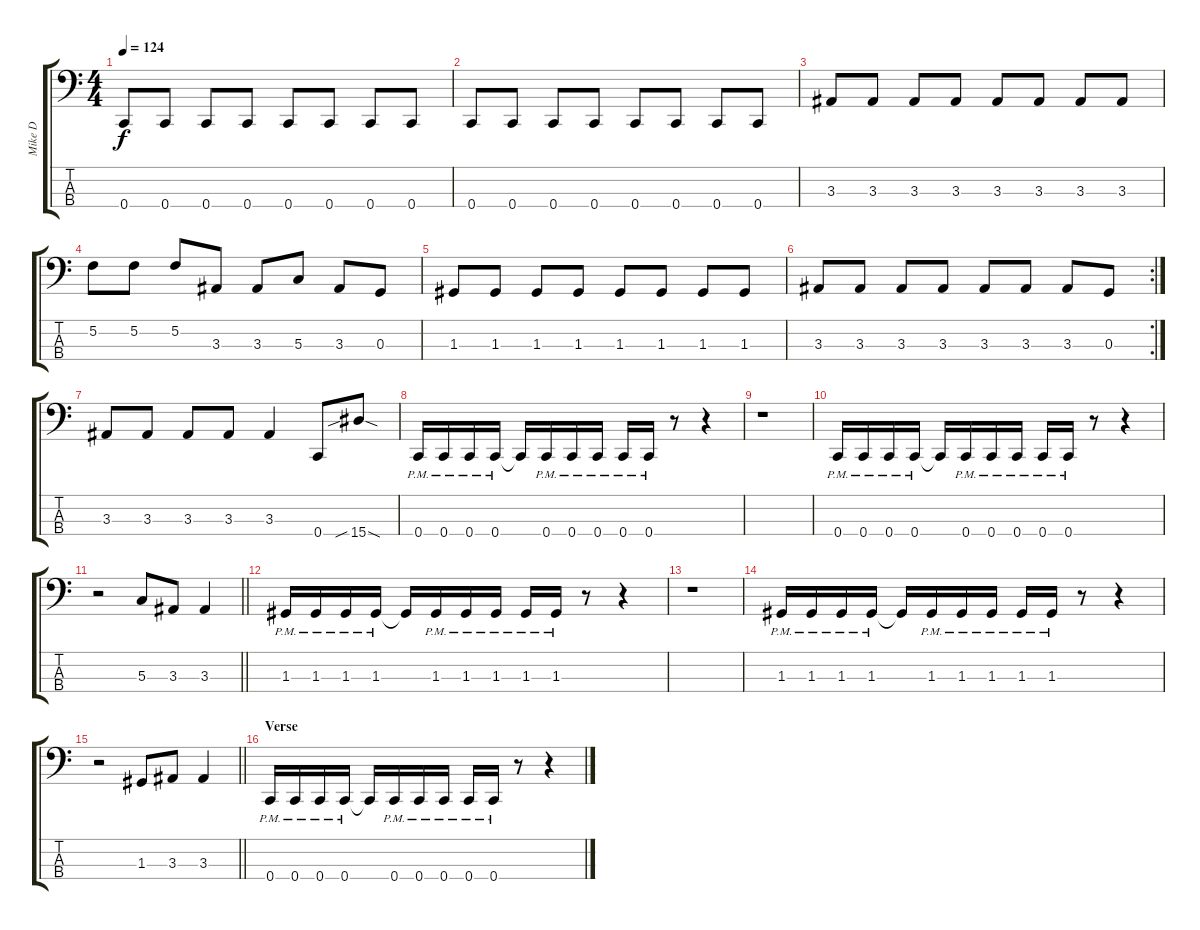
\track ("Mike D" "Mike D") {instrument electricbasspick}
\staff {score tabs}
\tuning (F2 C2 G1 C1) {hide}
\ts (4 4)
\tempo 124
\clef f4
\ks c
0.4.8{dy f} 0.4.8 0.4.8 0.4.8 0.4.8 0.4.8 0.4.8 0.4.8 |
0.4.8 0.4.8 0.4.8 0.4.8 0.4.8 0.4.8 0.4.8 0.4.8 |
3.3.8 3.3.8 3.3.8 3.3.8 3.3.8 3.3.8 3.3.8 3.3.8 |
5.2.8 5.2.8 5.2.8 3.3.8 3.3.8 5.3.8 3.3.8 0.3.8 |
1.3.8 1.3.8 1.3.8 1.3.8 1.3.8 1.3.8 1.3.8 1.3.8 |
\rc 2
3.3.8 3.3.8 3.3.8 3.3.8 3.3.8 3.3.8 3.3.8 0.3.8 |
3.3.8 3.3.8 3.3.8 3.3.8 3.3.4 0.4.8 15.4{sib sod}.8 |
0.4{pm}.16 0.4{pm}.16 0.4{pm}.16 0.4{pm}.16 0.4{t}.16 0.4{pm}.16 0.4{pm}.16 0.4{pm}.16 0.4{pm}.16 0.4{pm}.16 r.8 r.4 |
r.1 |
0.4{pm}.16 0.4{pm}.16 0.4{pm}.16 0.4{pm}.16 0.4{t}.16 0.4{pm}.16 0.4{pm}.16 0.4{pm}.16 0.4{pm}.16 0.4{pm}.16 r.8 r.4 |
\barLineRight lightlight
r.2 5.3.8 3.3.8 3.3.4 |
1.3{pm}.16 1.3{pm}.16 1.3{pm}.16 1.3{pm}.16 1.3{t}.16 1.3{pm}.16 1.3{pm}.16 1.3{pm}.16 1.3{pm}.16 1.3{pm}.16 r.8 r.4 |
r.1 |
1.3{pm}.16 1.3{pm}.16 1.3{pm}.16 1.3{pm}.16 1.3{t}.16 1.3{pm}.16 1.3{pm}.16 1.3{pm}.16 1.3{pm}.16 1.3{pm}.16 r.8 r.4 |
\barLineRight lightlight
r.2 1.3.8 3.3.8 3.3.4 |
\section ("" "Verse")
0.4{pm}.16 0.4{pm}.16 0.4{pm}.16 0.4{pm}.16 0.4{t}.16 0.4{pm}.16 0.4{pm}.16 0.4{pm}.16 0.4{pm}.16 0.4{pm}.16 r.8 r.4
